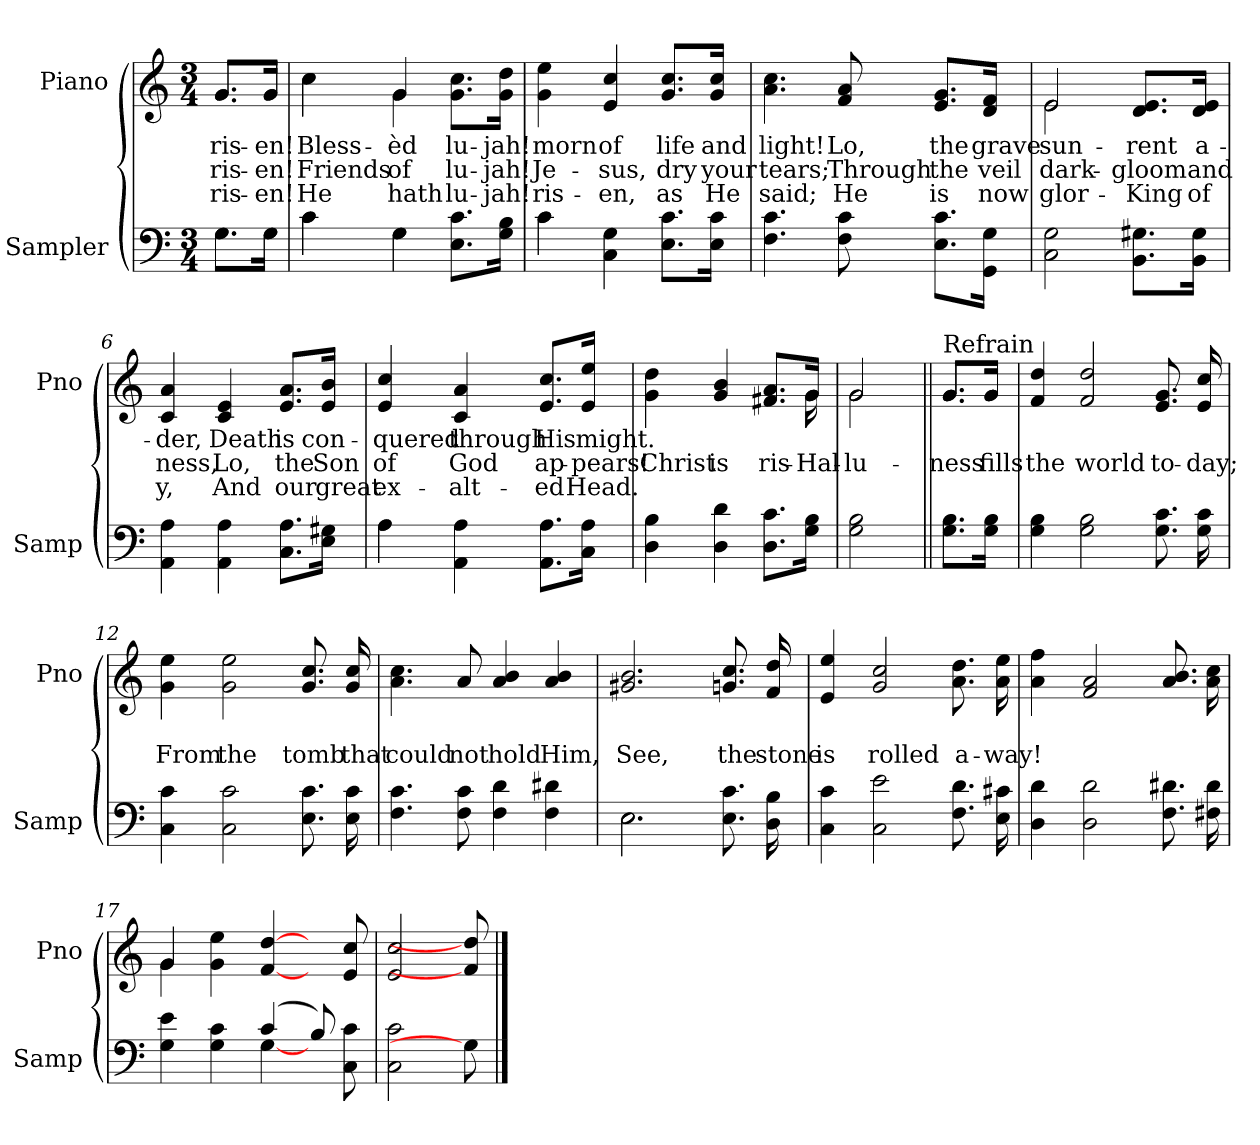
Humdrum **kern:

**kern	**kern	**text	**text	**text
*part2	*part1	*part1	*part1	*part1
*staff2	*staff1	*staff1	*staff1	*staff1
*I"Sampler	*I"Piano	*	*	*
*I'Samp	*I'Pno	*	*	*
*clefF4	*clefG2	*	*	*
*M3/4	*M3/4	*	*	*
=1	=1	=1	=1	=1
*^	*^	*	*	*
8.G\L	8.G\L	8.g/L	8.g/L	ris-	ris-	ris-
16G\Jk	16G\Jk	16g/Jk	16g/Jk	-en!	-en!	-en!
=2	=2	=2	=2	=2	=2	=2
4c\	4c	4cc\	4cc	Bless-	Friends	He
4G\	4G	4g/	4g	-èd	of	hath
8.E\ 8.c\L	4ryy	8.g\ 8.cc\L	4ryy	-lu-	-lu-	-lu-
16G\ 16B\Jk	.	16g\ 16dd\Jk	.	-jah!	-jah!	-jah!
*	*	*v	*v	*	*	*
=3	=3	=3	=3	=3	=3
4c\	4c	4g 4ee	morn	Je-	ris-
4C 4G	2ryy	4e 4cc	of	-sus,	-en,
8.E\ 8.c\L	.	8.g/ 8.cc/L	life	dry	as
16E\ 16c\Jk	.	16g/ 16cc/Jk	and	your	He
*v	*v	*	*	*	*
=4	=4	=4	=4	=4
4.F 4.c	4.a 4.cc	light!	tears;	said;
8F 8c	8f 8a	Lo,	Through	He
8.E\ 8.c\L	8.e/ 8.g/L	the	the	is
16GG\ 16G\Jk	16d/ 16f/Jk	grave	veil	now
=5	=5	=5	=5	=5
*	*^	*	*	*
2C 2G	2e/	2e	-sun-	dark-	glor-
8.BB\ 8.G#X\L	8.d/ 8.e/L	4ryy	rent	gloom	King
16BB\ 16G#\Jk	16d/ 16e/Jk	.	a-	and	of
*	*v	*v	*	*	*
=6	=6	=6	=6	=6
4AA 4A	4c 4a	-der,	-ness,	-y,
4AA 4A	4c 4e	Death	Lo,	And
8.C\ 8.A\L	8.e/ 8.a/L	is	the	our
16E\ 16G#X\Jk	16e/ 16b/Jk	con-	Son	great
=7	=7	=7	=7	=7
*^	*	*	*	*
4A\	4A	4e 4cc	-quered	of	ex-
4AA 4A	2ryy	4c 4a	through	God	-alt-
8.AA\ 8.A\L	.	8.e/ 8.cc/L	His	ap-	-ed
16C\ 16A\Jk	.	16e/ 16ee/Jk	might.	-pears!	Head.
*v	*v	*	*	*	*
=8	=8	=8	=8	=8
*	*^	*	*	*
4D 4B	4g 4dd	8.ryy	.	Christ	.
*	*v	*v	*	*	*
4D 4d	4g 4b	.	is	.
8.D\ 8.c\L	8.f#X/ 8.a/L	.	ris-	.
*	*^	*	*	*
16G\ 16B\Jk	16g/Jk	16g	.	Hal-	.
=9	=9	=9	=9	=9	=9
2G 2B	2g/	2g	.	-lu-	.
=10||	=10||	=10||	=10||	=10||	=10||
!	!LO:TX:t=Refrain	!	!	!	!
8.G\ 8.B\L	8.g/L	8.g/L	.	-ness	.
16G\ 16B\Jk	16g/Jk	16g/Jk	.	fills	.
*	*v	*v	*	*	*
=11	=11	=11	=11	=11
4G 4B	4f 4dd	.	the	.
2G 2B	2f 2dd	.	world	.
8.G 8.c	8.e 8.g	.	to-	.
16G 16c	16e 16cc	.	-day;	.
=12	=12	=12	=12	=12
4C 4c	4g 4ee	.	From	.
2C 2c	2g 2ee	.	the	.
8.E 8.c	8.g 8.cc	.	tomb	.
16E 16c	16g 16cc	.	that	.
=13	=13	=13	=13	=13
4.F 4.c	4.a 4.cc	.	could	.
8F 8c	8a	.	not	.
4F 4d	4a 4b	.	hold	.
4F 4d#X	4a 4b	.	Him,	.
=14	=14	=14	=14	=14
*^	*	*	*	*
2.E\	2.E	2.g#X 2.b	.	See,	.
8.E 8.c	4ryy	8.gn 8.cc	.	the	.
16D 16B	.	16f 16dd	.	stone	.
*v	*v	*	*	*	*
=15	=15	=15	=15	=15
4C 4c	4e 4ee	.	is	.
2C 2e	2g 2cc	.	rolled	.
8.F 8.d	8.a 8.dd	.	a-	.
16E 16c#X	16a 16ee	.	-way!	.
=16	=16	=16	=16	=16
4D 4d	4a 4ff	.	.	.
2D 2d	2f 2a	.	.	.
8.F 8.d#X	8.a 8.b	.	.	.
16F#X 16d#	16a 16cc	.	.	.
=17	=17	=17	=17	=17
*^	*^	*	*	*
4G 4e	2ryy	4g/	4g	.	.	.
4G 4c	.	4g 4ee	2.ryy	.	.	.
(4c/	[4G	[4f [4dd	.	.	.	.
8B/)	4ryy	8ryy	.	.	.	.
8C 8c	.	8e 8cc	.	.	.	.
*v	*v	*	*	*	*	*
*	*v	*v	*	*	*
=18	=18	=18	=18	=18
2C 2c	2e 2cc	.	.	.
8G]	8f] 8dd]	.	.	.
==	==	==	==	==
*-	*-	*-	*-	*-
